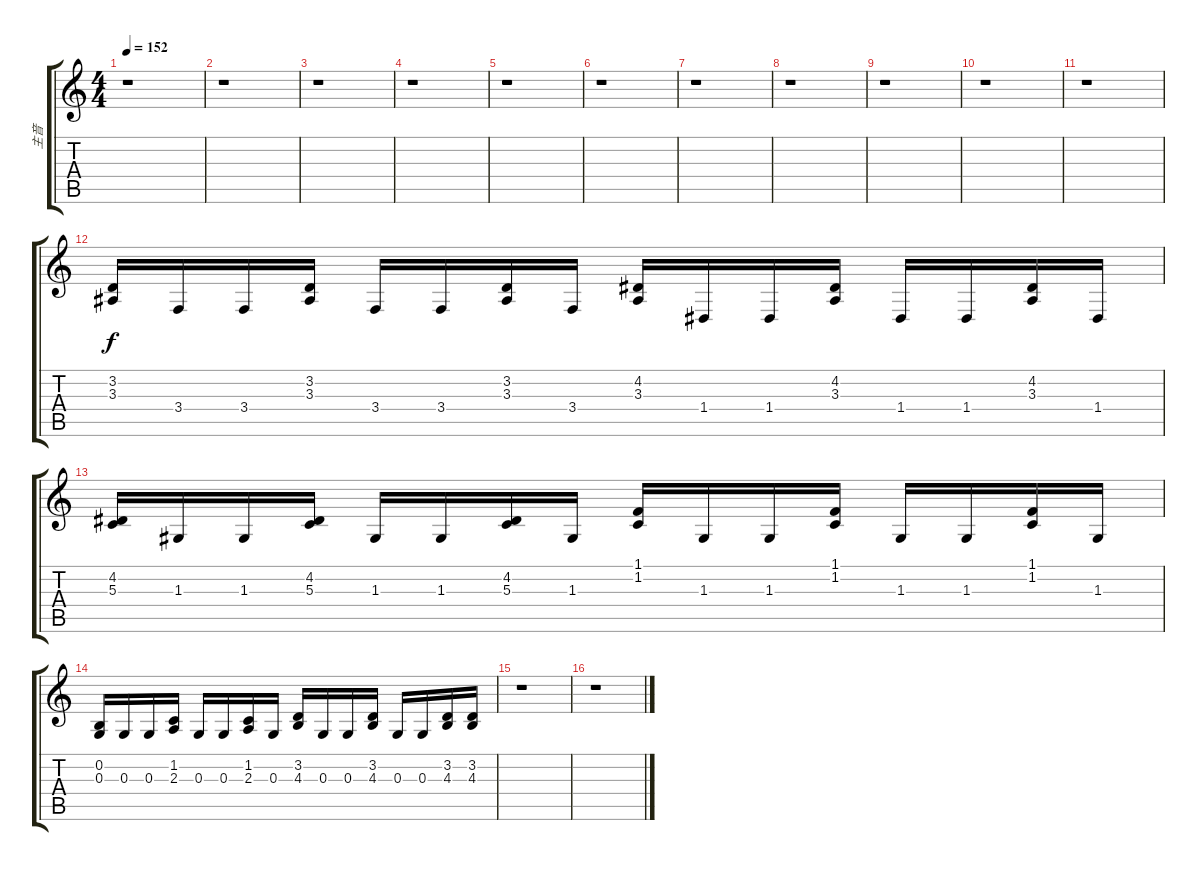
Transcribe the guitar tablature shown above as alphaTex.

\track ("主音" "主音") {instrument electricgrandpiano}
\staff {score tabs}
\tuning (E4 B3 G3 D3 A2 E2) {hide}
\ts (4 4)
\tempo 152
\clef g2
\ks c
r.1{dy f} |
r.1 |
r.1 |
r.1 |
r.1 |
r.1 |
r.1 |
r.1 |
r.1 |
r.1 |
r.1 |
(3.2 3.3).16 3.4.16 3.4.16 (3.2 3.3).16 3.4.16 3.4.16 (3.2 3.3).16 3.4.16 (4.2 3.3).16 1.4.16 1.4.16 (4.2 3.3).16 1.4.16 1.4.16 (4.2 3.3).16 1.4.16 |
(4.2 5.3).16 1.3.16 1.3.16 (4.2 5.3).16 1.3.16 1.3.16 (4.2 5.3).16 1.3.16 (1.1 1.2).16 1.3.16 1.3.16 (1.1 1.2).16 1.3.16 1.3.16 (1.1 1.2).16 1.3.16 |
(0.2 0.3).16 0.3.16 0.3.16 (1.2 2.3).16 0.3.16 0.3.16 (1.2 2.3).16 0.3.16 (3.2 4.3).16 0.3.16 0.3.16 (3.2 4.3).16 0.3.16 0.3.16 (3.2 4.3).16 (3.2 4.3).16 |
r.1 |
r.1
